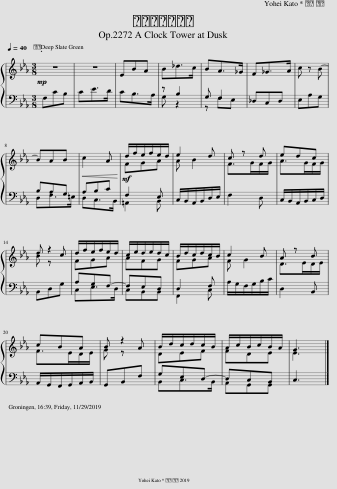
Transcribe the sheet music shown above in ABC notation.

X:1
%%score { ( 1 4 ) | ( 2 3 ) }
L:1/8
Q:1/4=40
M:3/8
I:linebreak $
K:Eb
V:1 treble
V:4 treble
V:2 bass
V:3 bass
V:1
 z3 | z3 | EBA | B_d>c | BA>_G | %5
 F_G>A | c z B- |$ BAB |!<(! c2 A!<)! |!mf! d/f/e/f/e/d/ | %10
 A B2 | c z d | edc |$ B z2 | d/f/e/f/e/d/ | %15
 c/e/d/e/d/c/ | B/d/c/d/c/B/ | F G2 | A z B |$ cBA | %20
 G z2 | B/d/c/d/c/B/ | A/c/B/c/B/A/ | G3 |] %24
V:2
!mp! F,CB, | CE>D | CB,>A, | G, z2 | G, F,2 | %5
 _D,C,D, | E,A,G, |$ D,F,>=E, | D,C,>B,, | =A,,2 B,, | %10
 C,/B,,/A,,/B,,/D,/E,/ | F,2 D, | C,/B,,/A,,/B,,/C,/D,/ |$ B,,D,G, | C,E,>D, | %15
 C,B,,B,, | F,,2 C, | A,/G,/F,/G,/B,/C/ | D,2 B,, |$ A,,/G,,/F,,/G,,/A,,/B,,/ | %20
 G,,B,,F, | B,,C,>B,, | A,,G,,G,, | C,3 |] %24
V:3
 x3 | x3 | x3 | z B,2 | z F,E, | %5
 x3 | x3 |$ B,A,G, | A,B,C | F,2 E, | %10
 x3 | x3 | x3 |$ x3 | A,G,F,- | %15
 F,E,D, | D,2 F, | x3 | x3 |$ x3 | %20
 x3 | G,E,D,- | D,C,B,, | x3 |] %24
V:4
 x3 | x3 | x3 | x3 | x3 | %5
 x3 | x3 |$ x3 | x3 | FGA | %10
 e2 d | F>GF/G/ | A>GF/G/ |$ d z c | FGA | %15
 AFG | FGA | c2 B | D>ED/E/ |$ F>ED/E/ | %20
 B z A | DEF | FDE | E3 |] %24
